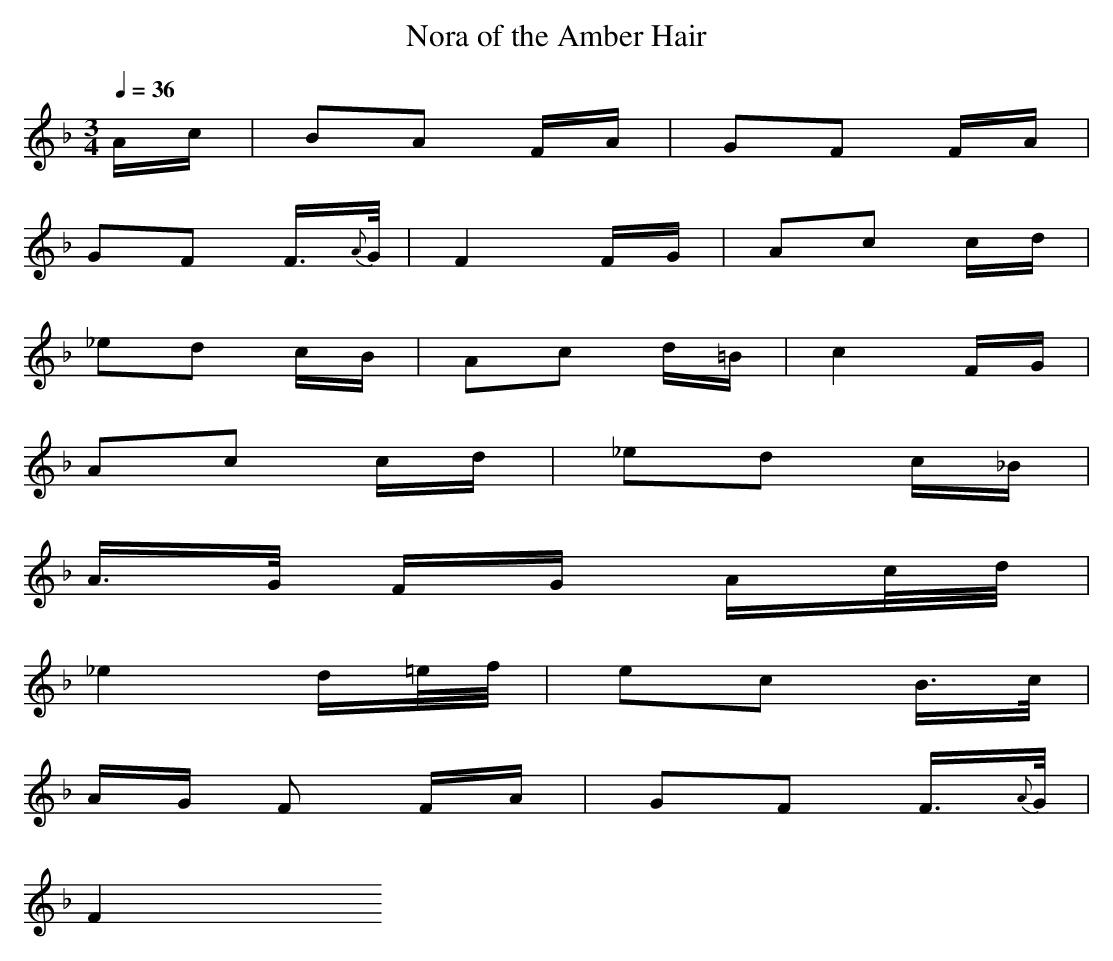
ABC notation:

X:1
T: Nora of the Amber Hair
M: 3/4
L: 1/8
Q: 1/4=36
K: F % 1 flats
V: 1
A/2c/2|BA F/2A/2|GF F/2A/2|
GF F/2>{A}G/2|F2 F/2G/2|Ac c/2d/2|
_ed c/2B/2|Ac d/2=B/2|c2 F/2G/2|
Ac c/2d/2|_ed c/2_B/2|
A/2>G/2 F/2G/2 A/2c/4d/4|
_e2 d/2=e/4f/4|ec B/2>c/2|
A/2G/2 F F/2A/2|GF F/2>{A}G/2|
F2
